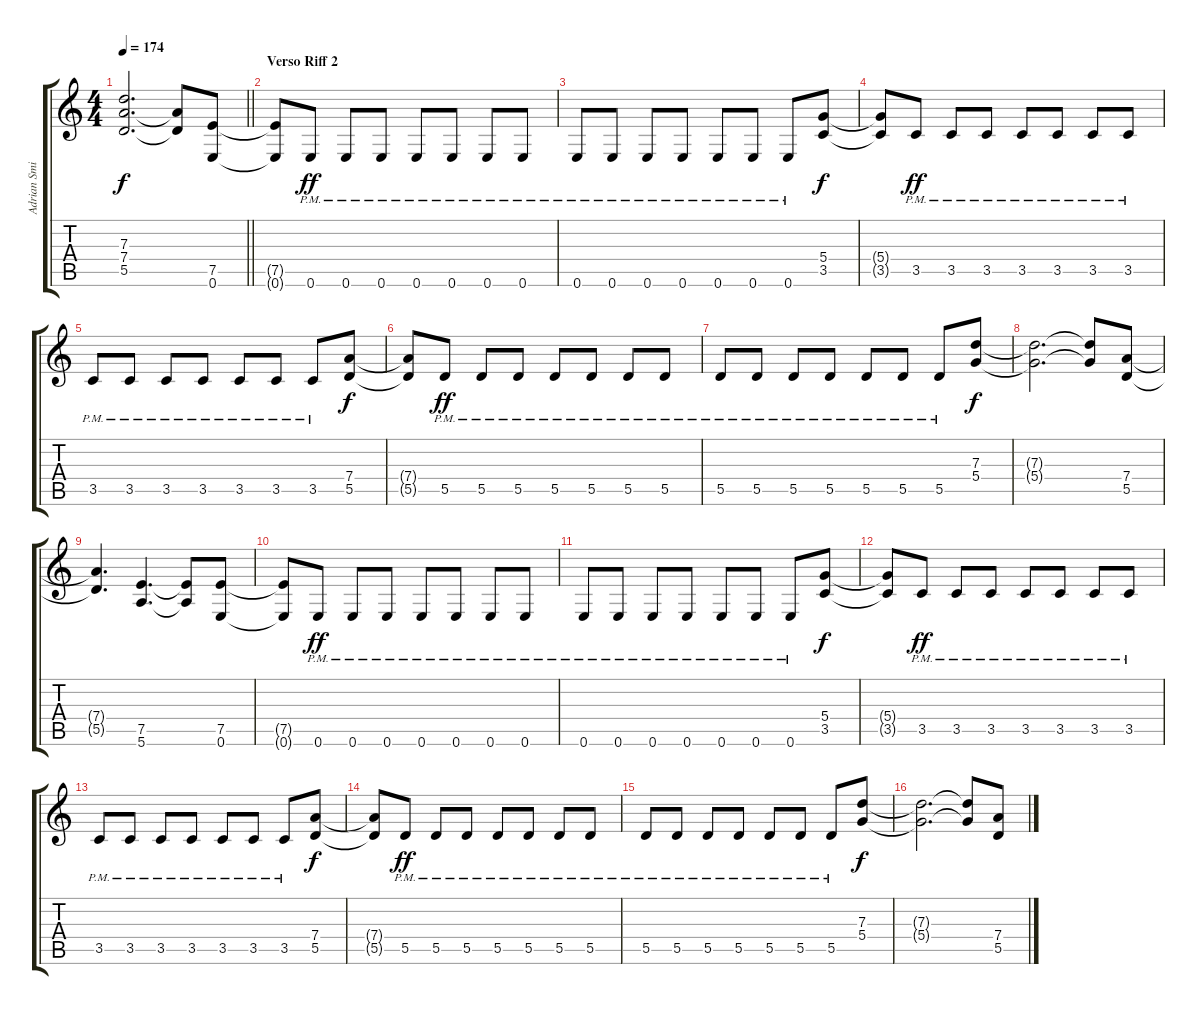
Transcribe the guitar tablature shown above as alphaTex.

\track ("Adrian Smith" "Adrian Smi") {instrument distortionguitar}
\staff {score tabs}
\tuning (E4 B3 G3 D3 A2 E2) {hide}
\ts (4 4)
\tempo 174
\clef g2
\barLineRight lightlight
\ks c
(7.3 7.4 5.5).2{d dy f} (7.4{t} 5.5{t}).8 (7.5 0.6).8 |
\section ("" "Verso Riff 2")
(7.5{t} 0.6{t}).8 0.6{pm}.8{dy ff} 0.6{pm}.8 0.6{pm}.8 0.6{pm}.8 0.6{pm}.8 0.6{pm}.8 0.6{pm}.8 |
0.6{pm}.8 0.6{pm}.8 0.6{pm}.8 0.6{pm}.8 0.6{pm}.8 0.6{pm}.8 0.6{pm}.8 (5.4 3.5).8{dy f} |
(5.4{t} 3.5{t}).8 3.5{pm}.8{dy ff} 3.5{pm}.8 3.5{pm}.8 3.5{pm}.8 3.5{pm}.8 3.5{pm}.8 3.5{pm}.8 |
3.5{pm}.8 3.5{pm}.8 3.5{pm}.8 3.5{pm}.8 3.5{pm}.8 3.5{pm}.8 3.5{pm}.8 (7.4 5.5).8{dy f} |
(7.4{t} 5.5{t}).8 5.5{pm}.8{dy ff} 5.5{pm}.8 5.5{pm}.8 5.5{pm}.8 5.5{pm}.8 5.5{pm}.8 5.5{pm}.8 |
5.5{pm}.8 5.5{pm}.8 5.5{pm}.8 5.5{pm}.8 5.5{pm}.8 5.5{pm}.8 5.5{pm}.8 (7.3 5.4).8{dy f} |
(7.3{t} 5.4{t}).2{d} (7.3{t} 5.4{t}).8 (7.4 5.5).8 |
(7.4{t} 5.5{t}).4{d} (7.5 5.6).4{d} (7.5{t} 5.6{t}).8 (7.5 0.6).8 |
(7.5{t} 0.6{t}).8 0.6{pm}.8{dy ff} 0.6{pm}.8 0.6{pm}.8 0.6{pm}.8 0.6{pm}.8 0.6{pm}.8 0.6{pm}.8 |
0.6{pm}.8 0.6{pm}.8 0.6{pm}.8 0.6{pm}.8 0.6{pm}.8 0.6{pm}.8 0.6{pm}.8 (5.4 3.5).8{dy f} |
(5.4{t} 3.5{t}).8 3.5{pm}.8{dy ff} 3.5{pm}.8 3.5{pm}.8 3.5{pm}.8 3.5{pm}.8 3.5{pm}.8 3.5{pm}.8 |
3.5{pm}.8 3.5{pm}.8 3.5{pm}.8 3.5{pm}.8 3.5{pm}.8 3.5{pm}.8 3.5{pm}.8 (7.4 5.5).8{dy f} |
(7.4{t} 5.5{t}).8 5.5{pm}.8{dy ff} 5.5{pm}.8 5.5{pm}.8 5.5{pm}.8 5.5{pm}.8 5.5{pm}.8 5.5{pm}.8 |
5.5{pm}.8 5.5{pm}.8 5.5{pm}.8 5.5{pm}.8 5.5{pm}.8 5.5{pm}.8 5.5{pm}.8 (7.3 5.4).8{dy f} |
(7.3{t} 5.4{t}).2{d} (7.3{t} 5.4{t}).8 (7.4 5.5).8
